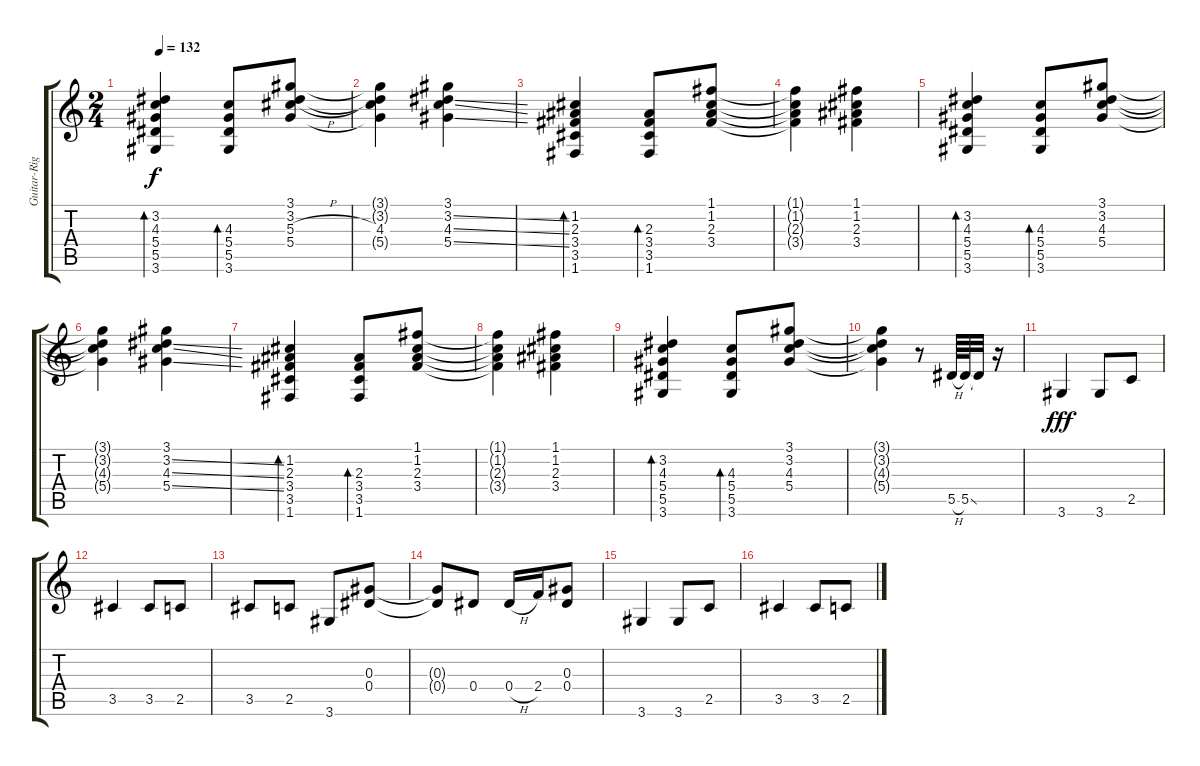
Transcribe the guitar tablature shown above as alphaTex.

\track ("Guitar-Right" "Guitar-Rig") {instrument acousticguitarsteel}
\staff {score tabs}
\tuning (F4 C4 Ab3 Eb3 Bb2 F2) {hide}
\ts (2 4)
\tempo 132
\clef g2
\ks c
(3.2 4.3 5.4 5.5 3.6).4{bd 120 dy f} (4.3 5.4 5.5 3.6).8{bd 60} (3.1 3.2 5.3{h} 5.4).8 |
(3.1{t} 3.2{t} 4.3 5.4{t}).4 (3.1 3.2{ss} 4.3{ss} 5.4{ss}).4 |
(1.2 2.3 3.4 3.5 1.6).4{bd 120} (2.3 3.4 3.5 1.6).8{bd 60} (1.1 1.2 2.3 3.4).8 |
(1.1{t} 1.2{t} 2.3{t} 3.4{t}).4 (1.1 1.2 2.3 3.4).4 |
(3.2 4.3 5.4 5.5 3.6).4{bd 120} (4.3 5.4 5.5 3.6).8{bd 60} (3.1 3.2 4.3 5.4).8 |
(3.1{t} 3.2{t} 4.3{t} 5.4{t}).4 (3.1 3.2{ss} 4.3{ss} 5.4{ss}).4 |
(1.2 2.3 3.4 3.5 1.6).4{bd 120} (2.3 3.4 3.5 1.6).8{bd 60} (1.1 1.2 2.3 3.4).8 |
(1.1{t} 1.2{t} 2.3{t} 3.4{t}).4 (1.1 1.2 2.3 3.4).4 |
(3.2 4.3 5.4 5.5 3.6).4{bd 120} (4.3 5.4 5.5 3.6).8{bd 60} (3.1 3.2 4.3 5.4).8 |
(3.1{t} 3.2{t} 4.3{t} 5.4{t}).4 r.8 5.5{h}.64 5.5{ss}.64 5.5{t}.32 r.16 |
3.6.4{dy fff} 3.6.8 2.5.8 |
3.5.4 3.5.8 2.5.8 |
3.5.8 2.5.8 3.6.8 (0.3 0.4).8 |
(0.3{t} 0.4{t}).8 0.4.8 0.4{h}.16 2.4.16 (0.3 0.4).8 |
3.6.4 3.6.8 2.5.8 |
3.5.4 3.5.8 2.5.8
